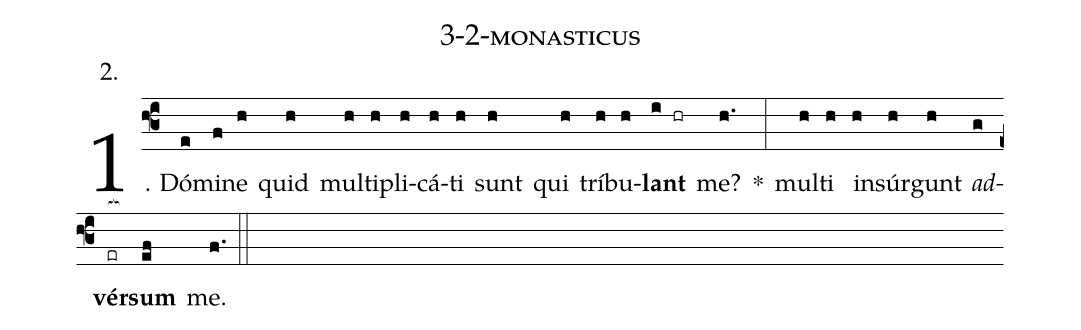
name: 3-2-monasticus;
annotation: 2.;
%%
(f3)1. Dó(e)mi(f)ne(h) quid(h) mul(h)ti(h)pli(h)cá(h)ti(h) sunt(h) qui(h) trí(h)bu(h)<b>lant</b>(i hr) me?(h.) *(:) mul(h)ti(h) in(h)súr(h)gunt(h) <i>ad</i>(g)<b>vér</b>(er[ocb:1{])<b>sum</b>(ef[ocb:0}]) me.(f.) (::)
